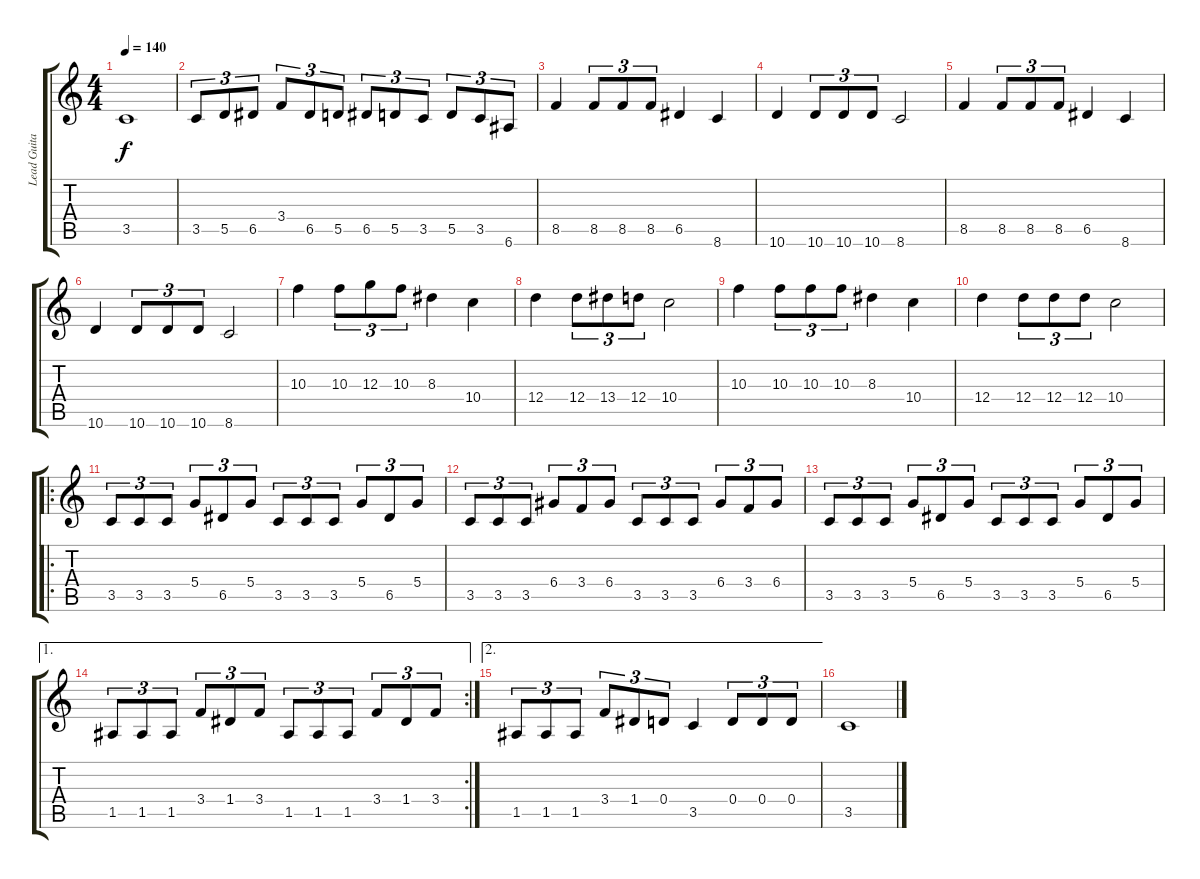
\track ("Lead Guitar" "Lead Guita") {instrument distortionguitar}
\staff {score tabs}
\tuning (E4 B3 G3 D3 A2 E2) {hide}
\ts (4 4)
\tempo 140
\clef g2
\ks c
3.5.1{dy f} |
3.5.8{tu (3 2)} 5.5.8{tu (3 2)} 6.5.8{tu (3 2)} 3.4.8{tu (3 2)} 6.5.8{tu (3 2)} 5.5.8{tu (3 2)} 6.5.8{tu (3 2)} 5.5.8{tu (3 2)} 3.5.8{tu (3 2)} 5.5.8{tu (3 2)} 3.5.8{tu (3 2)} 6.6.8{tu (3 2)} |
8.5.4 8.5.8{tu (3 2)} 8.5.8{tu (3 2)} 8.5.8{tu (3 2)} 6.5.4 8.6.4 |
10.6.4 10.6.8{tu (3 2)} 10.6.8{tu (3 2)} 10.6.8{tu (3 2)} 8.6.2 |
8.5.4 8.5.8{tu (3 2)} 8.5.8{tu (3 2)} 8.5.8{tu (3 2)} 6.5.4 8.6.4 |
10.6.4 10.6.8{tu (3 2)} 10.6.8{tu (3 2)} 10.6.8{tu (3 2)} 8.6.2 |
10.3.4 10.3.8{tu (3 2)} 12.3.8{tu (3 2)} 10.3.8{tu (3 2)} 8.3.4 10.4.4 |
12.4.4 12.4.8{tu (3 2)} 13.4.8{tu (3 2)} 12.4.8{tu (3 2)} 10.4.2 |
10.3.4 10.3.8{tu (3 2)} 10.3.8{tu (3 2)} 10.3.8{tu (3 2)} 8.3.4 10.4.4 |
12.4.4 12.4.8{tu (3 2)} 12.4.8{tu (3 2)} 12.4.8{tu (3 2)} 10.4.2 |
\ro
3.5.8{tu (3 2)} 3.5.8{tu (3 2)} 3.5.8{tu (3 2)} 5.4.8{tu (3 2)} 6.5.8{tu (3 2)} 5.4.8{tu (3 2)} 3.5.8{tu (3 2)} 3.5.8{tu (3 2)} 3.5.8{tu (3 2)} 5.4.8{tu (3 2)} 6.5.8{tu (3 2)} 5.4.8{tu (3 2)} |
3.5.8{tu (3 2)} 3.5.8{tu (3 2)} 3.5.8{tu (3 2)} 6.4.8{tu (3 2)} 3.4.8{tu (3 2)} 6.4.8{tu (3 2)} 3.5.8{tu (3 2)} 3.5.8{tu (3 2)} 3.5.8{tu (3 2)} 6.4.8{tu (3 2)} 3.4.8{tu (3 2)} 6.4.8{tu (3 2)} |
3.5.8{tu (3 2)} 3.5.8{tu (3 2)} 3.5.8{tu (3 2)} 5.4.8{tu (3 2)} 6.5.8{tu (3 2)} 5.4.8{tu (3 2)} 3.5.8{tu (3 2)} 3.5.8{tu (3 2)} 3.5.8{tu (3 2)} 5.4.8{tu (3 2)} 6.5.8{tu (3 2)} 5.4.8{tu (3 2)} |
\ae 1
\rc 2
1.5.8{tu (3 2)} 1.5.8{tu (3 2)} 1.5.8{tu (3 2)} 3.4.8{tu (3 2)} 1.4.8{tu (3 2)} 3.4.8{tu (3 2)} 1.5.8{tu (3 2)} 1.5.8{tu (3 2)} 1.5.8{tu (3 2)} 3.4.8{tu (3 2)} 1.4.8{tu (3 2)} 3.4.8{tu (3 2)} |
\ae 2
1.5.8{tu (3 2)} 1.5.8{tu (3 2)} 1.5.8{tu (3 2)} 3.4.8{tu (3 2)} 1.4.8{tu (3 2)} 0.4.8{tu (3 2)} 3.5.4 0.4.8{tu (3 2)} 0.4.8{tu (3 2)} 0.4.8{tu (3 2)} |
3.5.1
